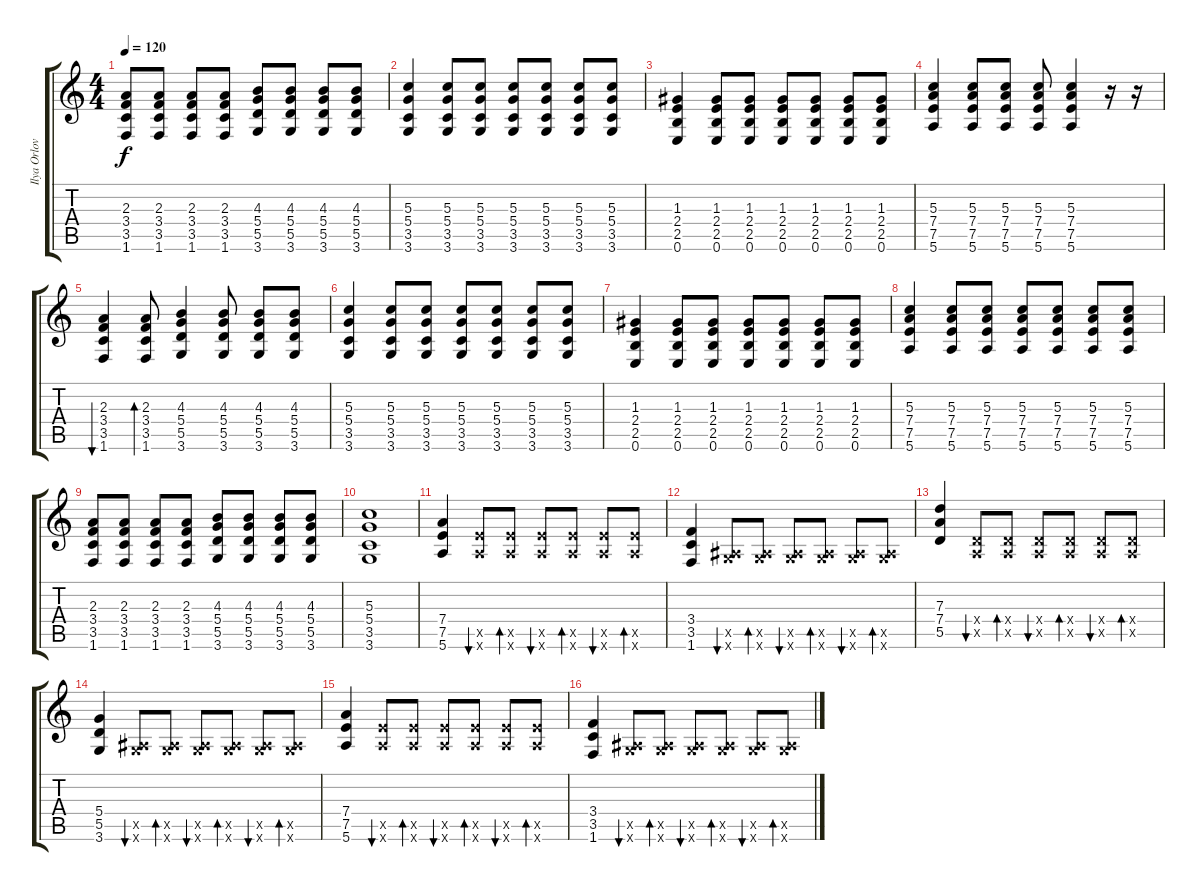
\track ("Ilya Orlov" "Ilya Orlov") {instrument distortionguitar}
\staff {score tabs}
\tuning (E4 B3 G3 D3 A2 E2) {hide}
\ts (4 4)
\tempo 120
\clef g2
\ks c
(2.3 3.4 3.5 1.6).8{dy f} (2.3 3.4 3.5 1.6).8 (2.3 3.4 3.5 1.6).8 (2.3 3.4 3.5 1.6).8 (4.3 5.4 5.5 3.6).8 (4.3 5.4 5.5 3.6).8 (4.3 5.4 5.5 3.6).8 (4.3 5.4 5.5 3.6).8 |
(5.3 5.4 3.5 3.6).4 (5.3 5.4 3.5 3.6).8 (5.3 5.4 3.5 3.6).8 (5.3 5.4 3.5 3.6).8 (5.3 5.4 3.5 3.6).8 (5.3 5.4 3.5 3.6).8 (5.3 5.4 3.5 3.6).8 |
(1.3 2.4 2.5 0.6).4 (1.3 2.4 2.5 0.6).8 (1.3 2.4 2.5 0.6).8 (1.3 2.4 2.5 0.6).8 (1.3 2.4 2.5 0.6).8 (1.3 2.4 2.5 0.6).8 (1.3 2.4 2.5 0.6).8 |
(5.3 7.4 7.5 5.6).4 (5.3 7.4 7.5 5.6).8 (5.3 7.4 7.5 5.6).8 (5.3 7.4 7.5 5.6).8 (5.3 7.4 7.5 5.6).4 r.16 r.16 |
(2.3 3.4 3.5 1.6).4{bu 60} (2.3 3.4 3.5 1.6).8{bd 60} (4.3 5.4 5.5 3.6).4 (4.3 5.4 5.5 3.6).8 (4.3 5.4 5.5 3.6).8 (4.3 5.4 5.5 3.6).8 |
(5.3 5.4 3.5 3.6).4 (5.3 5.4 3.5 3.6).8 (5.3 5.4 3.5 3.6).8 (5.3 5.4 3.5 3.6).8 (5.3 5.4 3.5 3.6).8 (5.3 5.4 3.5 3.6).8 (5.3 5.4 3.5 3.6).8 |
(1.3 2.4 2.5 0.6).4 (1.3 2.4 2.5 0.6).8 (1.3 2.4 2.5 0.6).8 (1.3 2.4 2.5 0.6).8 (1.3 2.4 2.5 0.6).8 (1.3 2.4 2.5 0.6).8 (1.3 2.4 2.5 0.6).8 |
(5.3 7.4 7.5 5.6).4 (5.3 7.4 7.5 5.6).8 (5.3 7.4 7.5 5.6).8 (5.3 7.4 7.5 5.6).8 (5.3 7.4 7.5 5.6).8 (5.3 7.4 7.5 5.6).8 (5.3 7.4 7.5 5.6).8 |
(2.3 3.4 3.5 1.6).8 (2.3 3.4 3.5 1.6).8 (2.3 3.4 3.5 1.6).8 (2.3 3.4 3.5 1.6).8 (4.3 5.4 5.5 3.6).8 (4.3 5.4 5.5 3.6).8 (4.3 5.4 5.5 3.6).8 (4.3 5.4 5.5 3.6).8 |
(5.3 5.4 3.5 3.6).1 |
(7.4 7.5 5.6).4 (7.5{x} 5.6{x}).8{bu 60} (7.5{x} 5.6{x}).8{bd 60} (7.5{x} 5.6{x}).8{bu 60} (7.5{x} 5.6{x}).8{bd 60} (7.5{x} 5.6{x}).8{bu 60} (7.5{x} 5.6{x}).8{bd 60} |
(3.4 3.5 1.6).4 (1.5{x} 3.6{x}).8{bu 60} (1.5{x} 3.6{x}).8{bd 60} (1.5{x} 3.6{x}).8{bu 60} (1.5{x} 3.6{x}).8{bd 60} (1.5{x} 3.6{x}).8{bu 60} (1.5{x} 3.6{x}).8{bd 60} |
(7.3 7.4 5.5).4 (0.4{x} 0.5{x}).8{bu 60} (0.4{x} 0.5{x}).8{bd 60} (0.4{x} 0.5{x}).8{bu 60} (0.4{x} 0.5{x}).8{bd 60} (0.4{x} 0.5{x}).8{bu 60} (0.4{x} 0.5{x}).8{bd 60} |
(5.4 5.5 3.6).4 (1.5{x} 3.6{x}).8{bu 60} (1.5{x} 3.6{x}).8{bd 60} (1.5{x} 3.6{x}).8{bu 60} (1.5{x} 3.6{x}).8{bd 60} (1.5{x} 3.6{x}).8{bu 60} (1.5{x} 3.6{x}).8{bd 60} |
(7.4 7.5 5.6).4 (7.5{x} 5.6{x}).8{bu 60} (7.5{x} 5.6{x}).8{bd 60} (7.5{x} 5.6{x}).8{bu 60} (7.5{x} 5.6{x}).8{bd 60} (7.5{x} 5.6{x}).8{bu 60} (7.5{x} 5.6{x}).8{bd 60} |
(3.4 3.5 1.6).4 (1.5{x} 3.6{x}).8{bu 60} (1.5{x} 3.6{x}).8{bd 60} (1.5{x} 3.6{x}).8{bu 60} (1.5{x} 3.6{x}).8{bd 60} (1.5{x} 3.6{x}).8{bu 60} (1.5{x} 3.6{x}).8{bd 60}
